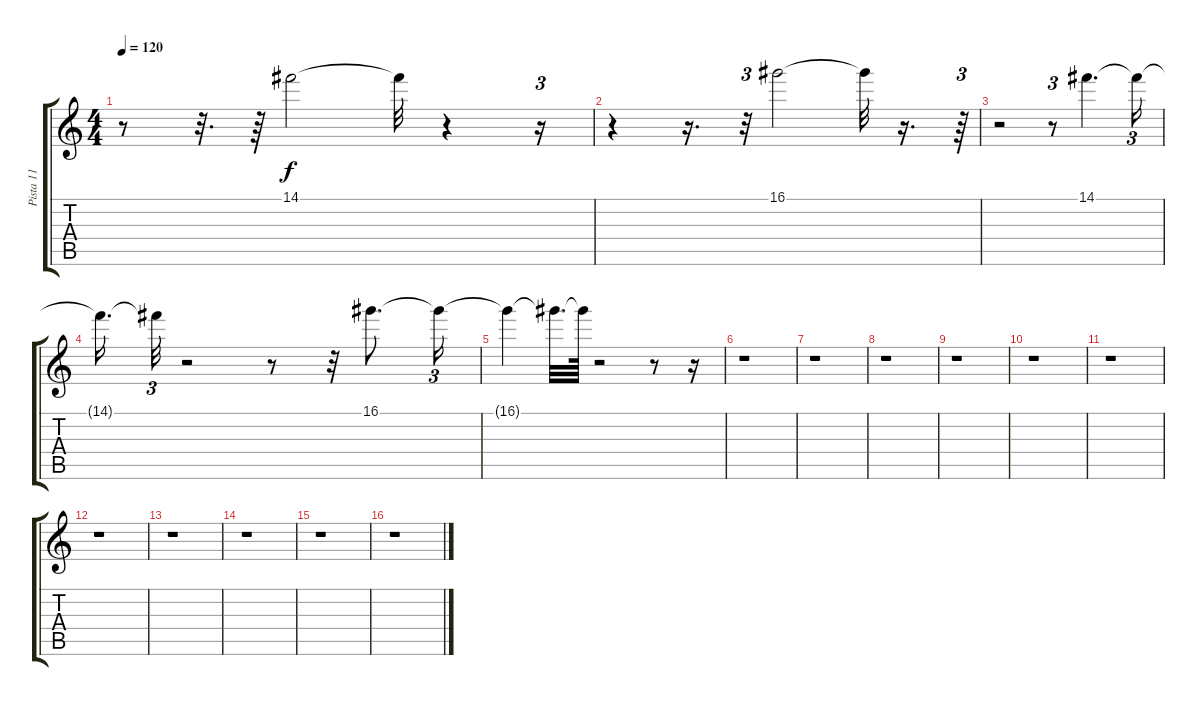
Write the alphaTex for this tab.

\track ("Pista 11" "Pista 11") {instrument acousticguitarsteel}
\staff {score tabs}
\tuning (E4 B3 G3 D3 A2 E2) {hide}
\ts (4 4)
\tempo 120
\clef g2
\ks c
r.8{dy f} r.32{d} r.64 14.1.2 14.1{t}.32 r.4 r.16{tu (3 2)} |
r.4 r.16{d} r.32{tu (3 2)} 16.1.2 16.1{t}.32 r.16{d} r.64{tu (3 2)} |
r.2 r.8{tu (3 2)} 14.1.4{d} 14.1{t}.16{tu (3 2)} |
14.1{t}.16{d} 14.1{t}.32{tu (3 2)} r.2 r.8 r.32 16.1.8{d} 16.1{t}.16{tu (3 2)} |
16.1{t}.4 16.1{t}.32{d} 16.1{t}.64 r.2 r.8 r.16 |
r.1 |
r.1 |
r.1 |
r.1 |
r.1 |
r.1 |
r.1 |
r.1 |
r.1 |
r.1 |
r.1
